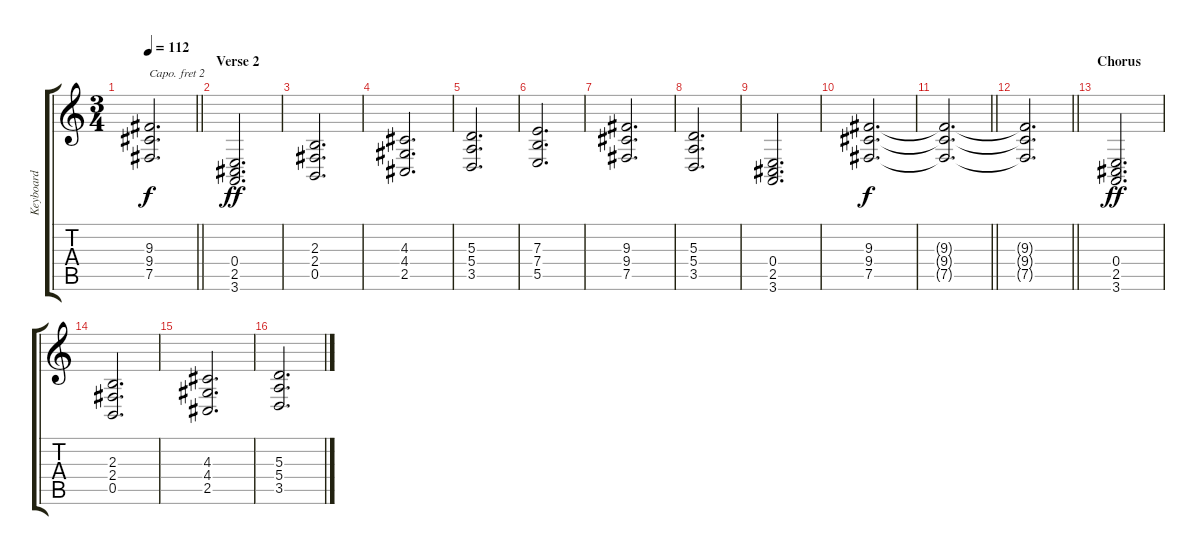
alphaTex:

\track ("Keyboard" "Keyboard") {instrument synthstrings1}
\staff {score tabs}
\capo 2
\tuning (E4 B3 G3 D3 A2 E2) {hide}
\ts (3 4)
\tempo 112
\clef g2
\barLineRight lightlight
\ks c
(9.3{t} 9.4{t} 7.5{t}).2{d dy f} |
\section ("" "Verse 2")
(0.4 2.5 3.6).2{d dy ff} |
(2.3 2.4 0.5).2{d} |
(4.3 4.4 2.5).2{d} |
(5.3 5.4 3.5).2{d} |
(7.3 7.4 5.5).2{d} |
(9.3 9.4 7.5).2{d} |
(5.3 5.4 3.5).2{d} |
(0.4 2.5 3.6).2{d} |
(9.3 9.4 7.5).2{d dy f} |
\barLineRight lightlight
(9.3{t} 9.4{t} 7.5{t}).2{d} |
\barLineRight lightlight
(9.3{t} 9.4{t} 7.5{t}).2{d} |
\section ("" "Chorus")
(0.4 2.5 3.6).2{d dy ff} |
(2.3 2.4 0.5).2{d} |
(4.3 4.4 2.5).2{d} |
(5.3 5.4 3.5).2{d}
